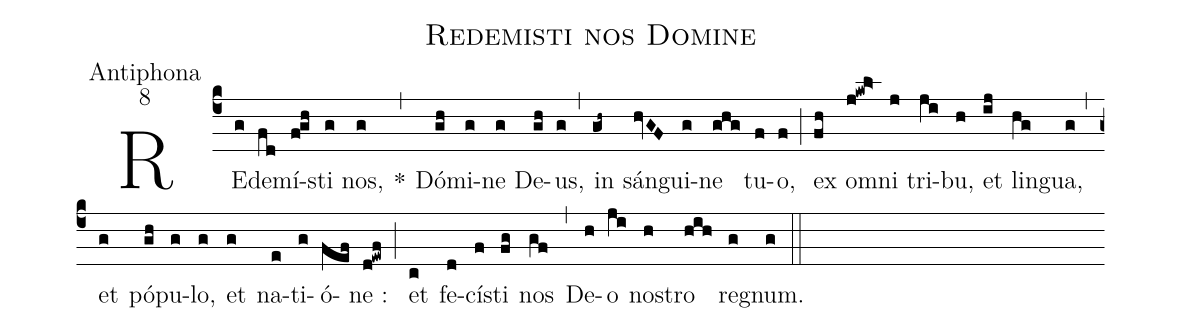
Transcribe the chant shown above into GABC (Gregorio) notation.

name:Redemisti nos Domine;
office-part:Antiphona;
mode:8;
%%
(c4) RE(g)de(fd)mí(f!gh)sti(g) nos,(g) *(,) Dó(gh)mi(g)ne(g) De(gh)us,(g) (,) in(gh~) sán(hvGF)gui(g)ne(ghg) tu(f)o,(f) (;) ex(fh) o(j!kwl>)mni(j) tri(ji)bu,(h) et(ij) lin(hg)gua,(g) (,) et(g) pó(gh)pu(g)lo,(g) et(g) na(e)ti(g)ó(fef)ne :(d!ewf) (;) et(c) fe(d)cí(f)sti(fg) nos(gf) (,) De(h)o(ji) no(h)stro(hih) re(g)gnum.(g) (::)
